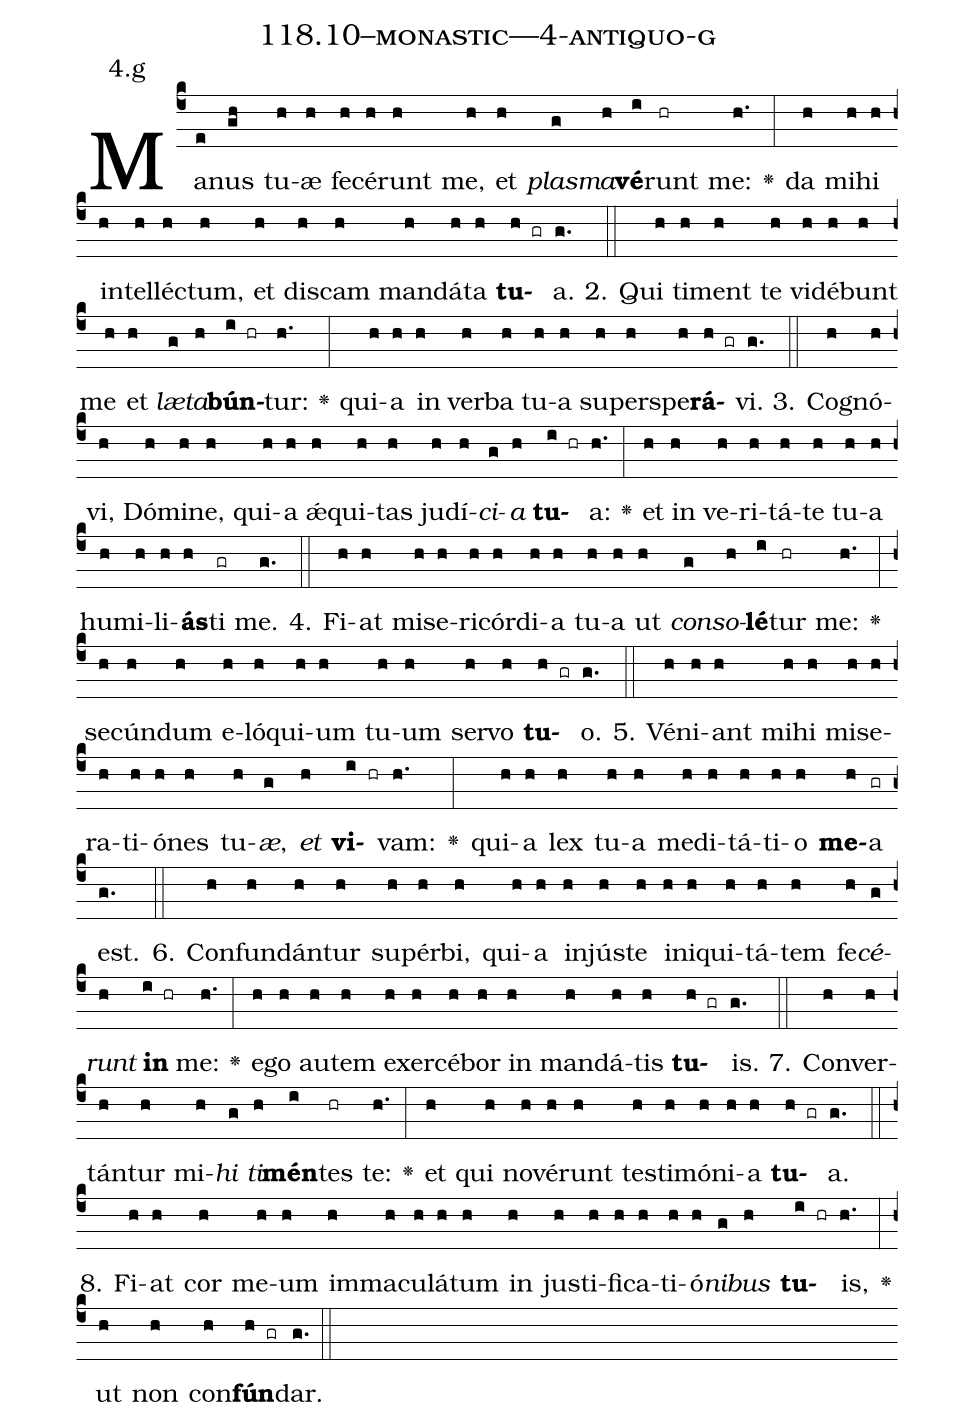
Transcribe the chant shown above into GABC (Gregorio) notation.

name: 118.10--monastic---4-antiquo-g;
annotation: 4.g;
%%
(c4)Ma(e)nus(gh) tu(h)æ(h) fe(h)cé(h)runt(h) me,(h) et(h) <i>plas</i>(g)<i>ma</i>(h)<b>vé</b>(i)runt(hr) me:(h.) <v>\greheightstar</v>(:) da(h) mi(h)hi(h) in(h)tel(h)léc(h)tum,(h) et(h) dis(h)cam(h) man(h)dá(h)ta(h) <b>tu</b>(h gr)a.(g.) (::)
2. Qui(h) ti(h)ment(h) te(h) vi(h)dé(h)bunt(h) me(h) et(h) <i>læ</i>(g)<i>ta</i>(h)<b>bún</b>(i hr)tur:(h.) <v>\greheightstar</v>(:) qui(h)a(h) in(h) ver(h)ba(h) tu(h)a(h) su(h)per(h)spe(h)<b>rá</b>(h gr)vi.(g.) (::)
3. Co(h)gnó(h)vi,(h) Dó(h)mi(h)ne,(h) qui(h)a(h) ǽ(h)qui(h)tas(h) ju(h)dí(h)<i>ci</i>(g)<i>a</i>(h) <b>tu</b>(i hr)a:(h.) <v>\greheightstar</v>(:) et(h) in(h) ve(h)ri(h)tá(h)te(h) tu(h)a(h) hu(h)mi(h)li(h)<b>ás</b>(h)ti(gr) me.(g.) (::)
4. Fi(h)at(h) mi(h)se(h)ri(h)cór(h)di(h)a(h) tu(h)a(h) ut(h) <i>con</i>(g)<i>so</i>(h)<b>lé</b>(i)tur(hr) me:(h.) <v>\greheightstar</v>(:) se(h)cún(h)dum(h) e(h)ló(h)qui(h)um(h) tu(h)um(h) ser(h)vo(h) <b>tu</b>(h gr)o.(g.) (::)
5. Vé(h)ni(h)ant(h) mi(h)hi(h) mi(h)se(h)ra(h)ti(h)ó(h)nes(h) tu(h)<i>æ</i>,(g) <i>et</i>(h) <b>vi</b>(i hr)vam:(h.) <v>\greheightstar</v>(:) qui(h)a(h) lex(h) tu(h)a(h) me(h)di(h)tá(h)ti(h)o(h) <b>me</b>(h)a(gr) est.(g.) (::)
6. Con(h)fun(h)dán(h)tur(h) su(h)pér(h)bi,(h) qui(h)a(h) in(h)jús(h)te(h) in(h)i(h)qui(h)tá(h)tem(h) fe(h)<i>cé</i>(g)<i>runt</i>(h) <b>in</b>(i hr) me:(h.) <v>\greheightstar</v>(:) e(h)go(h) au(h)tem(h) ex(h)er(h)cé(h)bor(h) in(h) man(h)dá(h)tis(h) <b>tu</b>(h gr)is.(g.) (::)
7. Con(h)ver(h)tán(h)tur(h) mi(h)<i>hi</i>(g) <i>ti</i>(h)<b>mén</b>(i)tes(hr) te:(h.) <v>\greheightstar</v>(:) et(h) qui(h) no(h)vé(h)runt(h) tes(h)ti(h)mó(h)ni(h)a(h) <b>tu</b>(h gr)a.(g.) (::)
8. Fi(h)at(h) cor(h) me(h)um(h) im(h)ma(h)cu(h)lá(h)tum(h) in(h) jus(h)ti(h)fi(h)ca(h)ti(h)ó(h)<i>ni</i>(g)<i>bus</i>(h) <b>tu</b>(i hr)is,(h.) <v>\greheightstar</v>(:) ut(h) non(h) con(h)<b>fún</b>(h gr)dar.(g.) (::)
